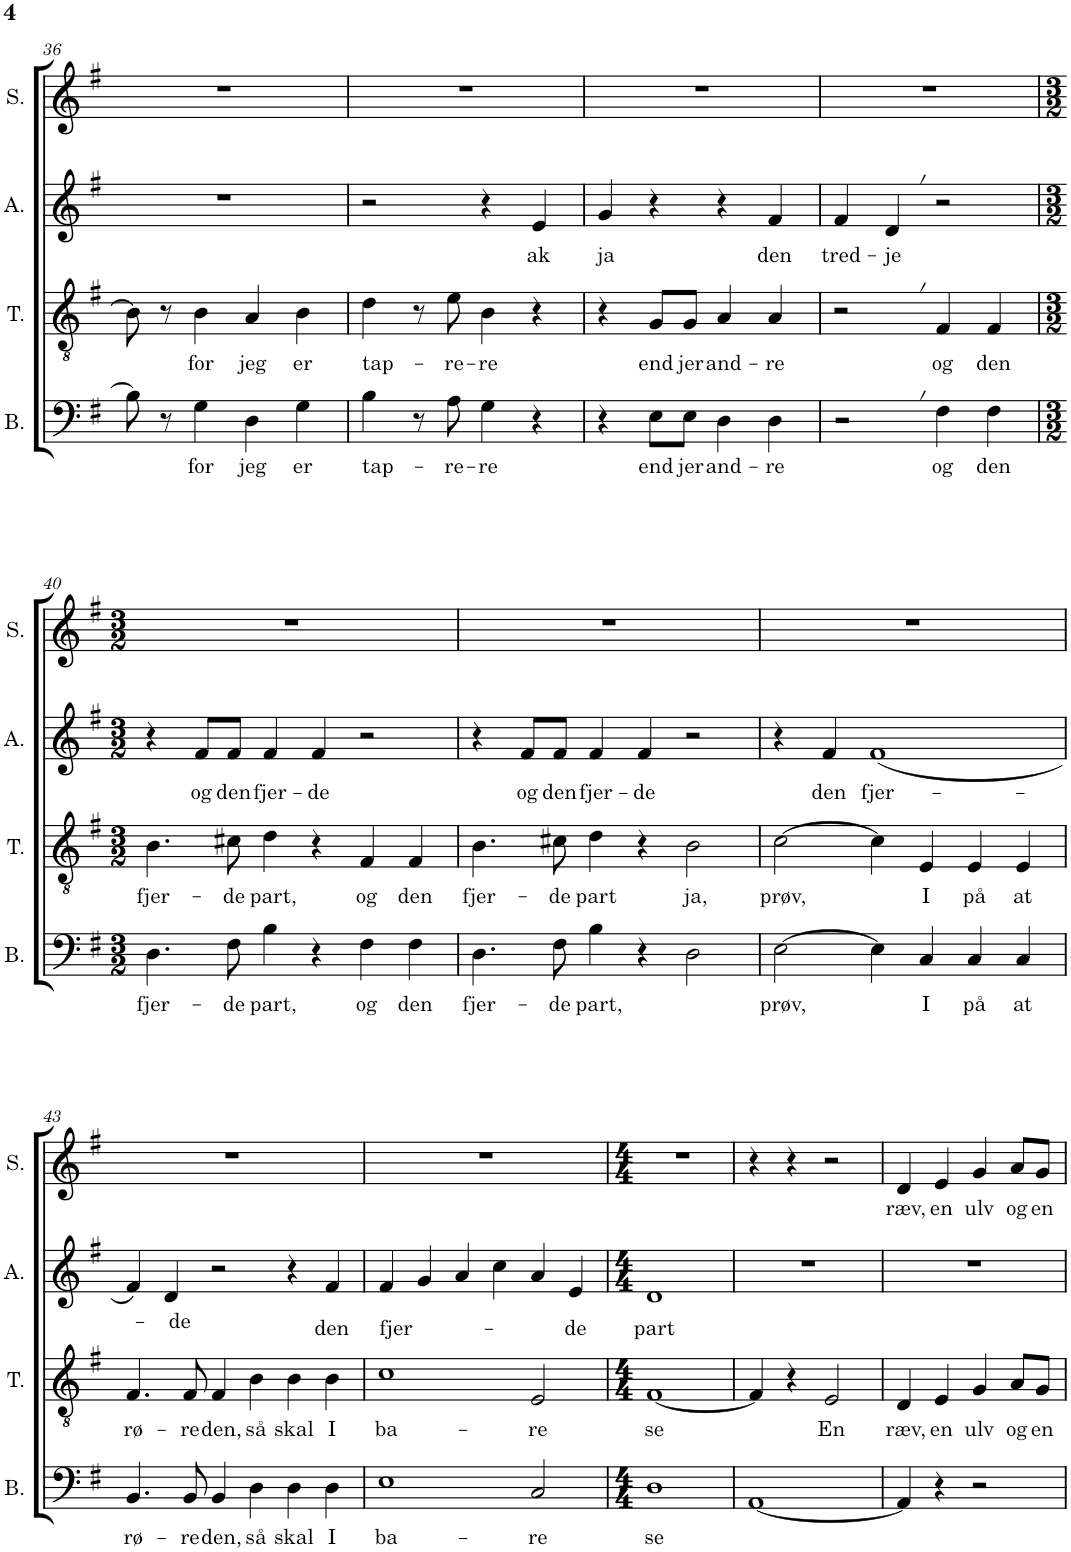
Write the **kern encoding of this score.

**kern	**text	**kern	**text	**kern	**text	**kern	**text
*part4	*part4	*part3	*part3	*part2	*part2	*part1	*part1
*staff4	*staff4	*staff3	*staff3	*staff2	*staff2	*staff1	*staff1
*I"Bas	*	*I"Tenor	*	*I"Alt	*	*I"Sopran	*
*I'B.	*	*I'T.	*	*I'A.	*	*I'S.	*
!!LO:PB:g=z
*clefF4	*	*clefGv2	*	*clefG2	*	*clefG2	*
*k[f#]	*	*k[f#]	*	*k[f#]	*	*k[f#]	*
*M4/4	*	*M4/4	*	*M4/4	*	*M4/4	*
=36	=36	=36	=36	=36	=36	=36	=36
8B\]	.	8B\]	.	1r	.	1r	.
8r	.	8r	.	.	.	.	.
!	!LO:LY:b	!	!LO:LY:b	!	!	!	!
4G\	for	4B\	for	.	.	.	.
!	!LO:LY:b	!	!LO:LY:b	!	!	!	!
4D\	jeg	4A/	jeg	.	.	.	.
!	!LO:LY:b	!	!LO:LY:b	!	!	!	!
4G\	er	4B\	er	.	.	.	.
=37	=37	=37	=37	=37	=37	=37	=37
!	!LO:LY:b	!	!LO:LY:b	!	!	!	!
4B\	tap-	4d\	tap-	2r	.	1r	.
8r	.	8r	.	.	.	.	.
!	!LO:LY:b	!	!LO:LY:b	!	!	!	!
8A\	-re-	8e\	-re-	.	.	.	.
!	!LO:LY:b	!	!LO:LY:b	!	!	!	!
4G\	-re	4B\	-re	4r	.	.	.
!	!	!	!	!	!LO:LY:b	!	!
4r	.	4r	.	4e/	ak	.	.
=38	=38	=38	=38	=38	=38	=38	=38
!	!	!	!	!	!LO:LY:b	!	!
4r	.	4r	.	4g/	ja	1r	.
!	!LO:LY:b	!	!LO:LY:b	!	!	!	!
8E\L	end	8G/L	end	4r	.	.	.
!	!LO:LY:b	!	!LO:LY:b	!	!	!	!
8E\J	jer	8G/J	jer	.	.	.	.
!	!LO:LY:b	!	!LO:LY:b	!	!	!	!
4D\	and-	4A/	and-	4r	.	.	.
!	!LO:LY:b	!	!LO:LY:b	!	!LO:LY:b	!	!
4D\	-re	4A/	-re	4f#/	den	.	.
=39	=39	=39	=39	=39	=39	=39	=39
!	!	!	!	!	!LO:LY:b	!	!
2r	.	2r	.	4f#/	tred-	1r	.
!	!	!	!	!	!LO:LY:b	!	!
.	.	.	.	4dZ/	-je	.	.
!	!LO:LY:b	!	!LO:LY:b	!	!	!	!
4F#\	og	4F#/	og	2r	.	.	.
!	!LO:LY:b	!	!LO:LY:b	!	!	!	!
4F#\	den	4F#/	den	.	.	.	.
!!LO:LB:g=z
=40	=40	=40	=40	=40	=40	=40	=40
*M3/2	*	*M3/2	*	*M3/2	*	*M3/2	*
!	!LO:LY:b	!	!LO:LY:b	!	!	!	!
4.D\	fjer-	4.B\	fjer-	4r	.	1.r	.
!	!	!	!	!	!LO:LY:b	!	!
.	.	.	.	8f#/L	og	.	.
!	!LO:LY:b	!	!LO:LY:b	!	!LO:LY:b	!	!
8F#\	-de	8c#X\	-de	8f#/J	den	.	.
!	!LO:LY:b	!	!LO:LY:b	!	!LO:LY:b	!	!
4B\	part,	4d\	part,	4f#/	fjer-	.	.
!	!	!	!	!	!LO:LY:b	!	!
4r	.	4r	.	4f#/	-de	.	.
!	!LO:LY:b	!	!LO:LY:b	!	!	!	!
4F#\	og	4F#/	og	2r	.	.	.
!	!LO:LY:b	!	!LO:LY:b	!	!	!	!
4F#\	den	4F#/	den	.	.	.	.
=41	=41	=41	=41	=41	=41	=41	=41
!	!LO:LY:b	!	!LO:LY:b	!	!	!	!
4.D\	fjer-	4.B\	fjer-	4r	.	1.r	.
!	!	!	!	!	!LO:LY:b	!	!
.	.	.	.	8f#/L	og	.	.
!	!LO:LY:b	!	!LO:LY:b	!	!LO:LY:b	!	!
8F#\	-de	8c#X\	-de	8f#/J	den	.	.
!	!LO:LY:b	!	!LO:LY:b	!	!LO:LY:b	!	!
4B\	part,	4d\	part	4f#/	fjer-	.	.
!	!	!	!	!	!LO:LY:b	!	!
4r	.	4r	.	4f#/	-de	.	.
!	!	!	!LO:LY:b	!	!	!	!
2D\	.	2B\	ja,	2r	.	.	.
=42	=42	=42	=42	=42	=42	=42	=42
!	!LO:LY:b	!	!LO:LY:b	!	!	!	!
[2E\	prøv,	[2c\	prøv,	4r	.	1.r	.
!	!	!	!	!	!LO:LY:b	!	!
.	.	.	.	4f#/	den	.	.
!	!	!	!	!	!LO:LY:b	!	!
4E\]	.	4c\]	.	(1f#	fjer-	.	.
!	!LO:LY:b	!	!LO:LY:b	!	!	!	!
4C/	I	4E/	I	.	.	.	.
!	!LO:LY:b	!	!LO:LY:b	!	!	!	!
4C/	på	4E/	på	.	.	.	.
!	!LO:LY:b	!	!LO:LY:b	!	!	!	!
4C/	at	4E/	at	.	.	.	.
!!LO:LB:g=z
=43	=43	=43	=43	=43	=43	=43	=43
!	!LO:LY:b	!	!LO:LY:b	!	!LO:LY:b	!	!
4.BB/	rø-	4.F#/	rø-	4f#/)	-de	1.r	.
.	.	.	.	4d/	.	.	.
!	!LO:LY:b	!	!LO:LY:b	!	!	!	!
8BB/	-re	8F#/	-re	.	.	.	.
!	!LO:LY:b	!	!LO:LY:b	!	!	!	!
4BB/	den,	4F#/	den,	2r	.	.	.
!	!LO:LY:b	!	!LO:LY:b	!	!	!	!
4D\	så	4B\	så	.	.	.	.
!	!LO:LY:b	!	!LO:LY:b	!	!	!	!
4D\	skal	4B\	skal	4r	.	.	.
!	!LO:LY:b	!	!LO:LY:b	!	!LO:LY:b	!	!
4D\	I	4B\	I	4f#/	den	.	.
=44	=44	=44	=44	=44	=44	=44	=44
!	!LO:LY:b	!	!LO:LY:b	!	!LO:LY:b	!	!
1E	ba-	1c	ba-	4f#/	fjer-	1.r	.
.	.	.	.	4g/	.	.	.
.	.	.	.	4a/	.	.	.
.	.	.	.	4cc\	.	.	.
!	!LO:LY:b	!	!LO:LY:b	!	!	!	!
2C/	-re	2E/	-re	4a/	.	.	.
!	!	!	!	!	!LO:LY:b	!	!
.	.	.	.	4e/	-de	.	.
=45	=45	=45	=45	=45	=45	=45	=45
*M4/4	*	*M4/4	*	*M4/4	*	*M4/4	*
!	!LO:LY:b	!	!LO:LY:b	!	!LO:LY:b	!	!
1D	se	[1F#	se	1d	part	1r	.
=46	=46	=46	=46	=46	=46	=46	=46
[1AA	.	4F#/]	.	1r	.	4r	.
.	.	4r	.	.	.	4r	.
!	!	!	!LO:LY:b	!	!	!	!
.	.	2E/	En	.	.	2r	.
=47	=47	=47	=47	=47	=47	=47	=47
!	!	!	!LO:LY:b	!	!	!	!LO:LY:b
4AA/]	.	4D/	ræv,	1r	.	4d/	ræv,
!	!	!	!LO:LY:b	!	!	!	!LO:LY:b
4r	.	4E/	en	.	.	4e/	en
!	!	!	!LO:LY:b	!	!	!	!LO:LY:b
2r	.	4G/	ulv	.	.	4g/	ulv
!	!	!	!LO:LY:b	!	!	!	!LO:LY:b
.	.	8A/L	og	.	.	8a/L	og
!	!	!	!LO:LY:b	!	!	!	!LO:LY:b
.	.	8G/J	en	.	.	8g/J	en
=	=	=	=	=	=	=	=
*-	*-	*-	*-	*-	*-	*-	*-
